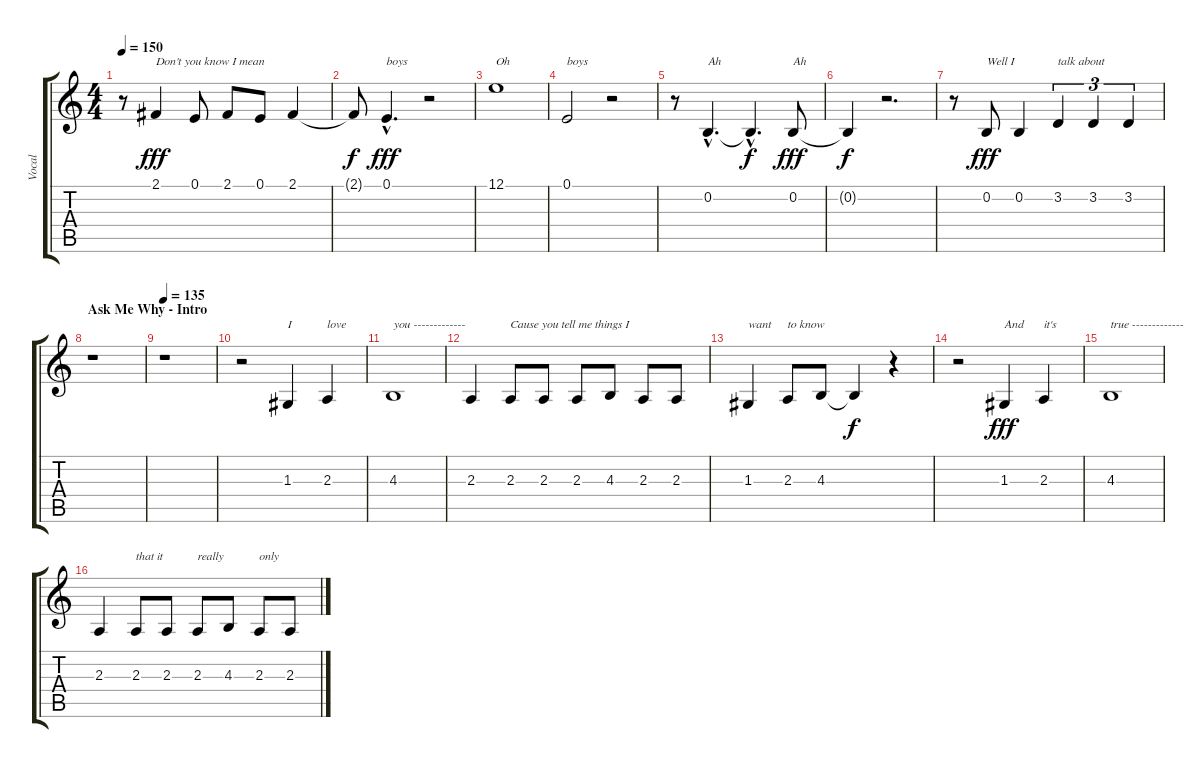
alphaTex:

\track ("Vocal" "Vocal") {instrument altosax}
\staff {score tabs}
\tuning (E4 B3 G3 D3 A2 E2) {hide}
\ts (4 4)
\tempo 150
\clef g2
\ks c
r.8{dy fff} 2.1.4{txt "Don't you know I mean"} 0.1.8 2.1.8 0.1.8 2.1.4 |
2.1{t}.8{dy f} 0.1{hac}.4{d txt "boys" dy fff} r.2 |
12.1.1{txt "Oh"} |
0.1.2{txt "boys"} r.2 |
r.8 0.2{hac}.4{d txt "Ah"} 0.2{hac t}.4{d dy f} 0.2.8{txt "Ah" dy fff} |
0.2{t}.4{txt " " dy f} r.2{d} |
r.8 0.2.8{txt "Well I" dy fff} 0.2.4 3.2.4{tu (3 2) txt "talk about"} 3.2.4{tu (3 2)} 3.2.4{tu (3 2)} |
\section ("" "Ask Me Why - Intro")
r.1 |
\tempo 135
r.1{volume 16 balance 2 instrument altosax} |
r.2 1.3.4{txt "I"} 2.3.4{txt "love"} |
4.3.1{txt "you -------------"} |
2.3.4 2.3.8{txt "Cause you tell me things I"} 2.3.8 2.3.8 4.3.8 2.3.8 2.3.8 |
1.3.4{txt "want"} 2.3.8{txt "to know"} 4.3.8 4.3{t}.4{dy f} r.4 |
r.2 1.3.4{txt "And" dy fff} 2.3.4{txt "it's"} |
4.3.1{txt "true -------------"} |
2.3.4 2.3.8{txt "that it"} 2.3.8 2.3.8{txt "really"} 4.3.8 2.3.8{txt "only"} 2.3.8
